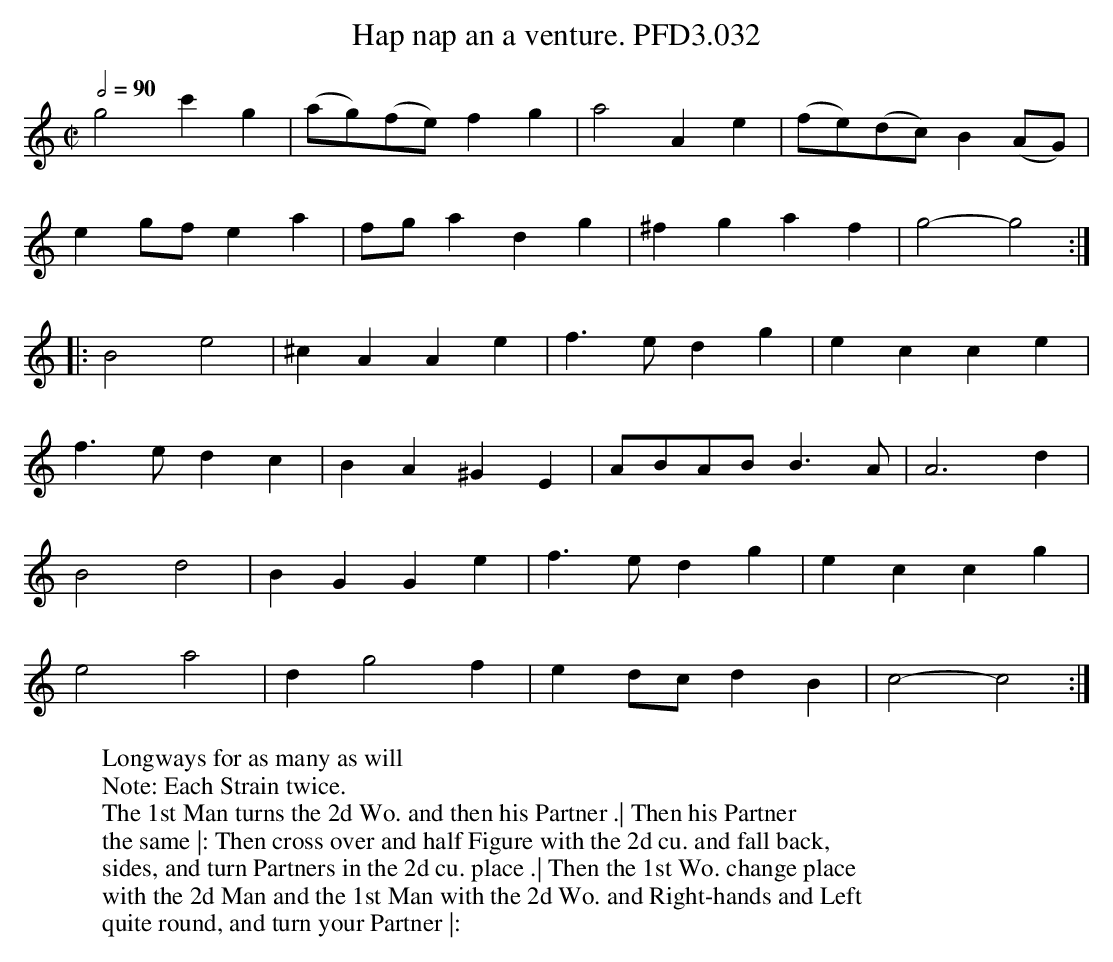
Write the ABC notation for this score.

X:1
T:Hap nap an a venture. PFD3.032
M:C|
L:1/4
W:Longways for as many as will
W:Note: Each Strain twice.
W:The 1st Man turns the 2d Wo. and then his Partner .| Then his Partner
W:the same |: Then cross over and half Figure with the 2d cu. and fall back,
W:sides, and turn Partners in the 2d cu. place .| Then the 1st Wo. change place
W:with the 2d Man and the 1st Man with the 2d Wo. and Right-hands and Left
W:quite round, and turn your Partner |:
Q:2/4=90
K:C
g2 c'g | (a/g/)(f/e/) fg | a2 Ae | (f/e/)(d/c/) B(A/G/) |
eg/f/ ea | f/g/a dg | ^fg af | g2- g2 :|
|: B2 e2 | ^cA Ae | f>e dg | ec ce |
f>e dc | BA ^GE | A/B/A/B/ B>A | A3 d |
B2 d2 | BG Ge | f>e dg | ec cg |
e2 a2 | dg2 f | ed/c/ dB | c2- c2 :|
